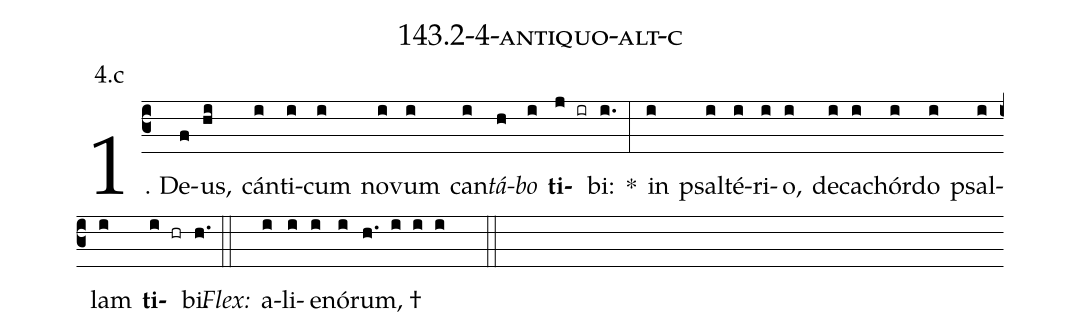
name: 143.2-4-antiquo-alt-c;
annotation: 4.c;
%%
(c3)1. De(f)us,(hi) cán(i)ti(i)cum(i) no(i)vum(i) can(i)<i>tá</i>(h)<i>bo</i>(i) <b>ti</b>(j ir)bi:(i.) *(:) in(i) psal(i)té(i)ri(i)o,(i) de(i)ca(i)chór(i)do(i) psal(i)lam(i) <b>ti</b>(i hr)bi.(h.) (::)
<i>Flex:</i>()  a(i)li(i)e(i)nó(i)rum, †(h. i i i  ::)
